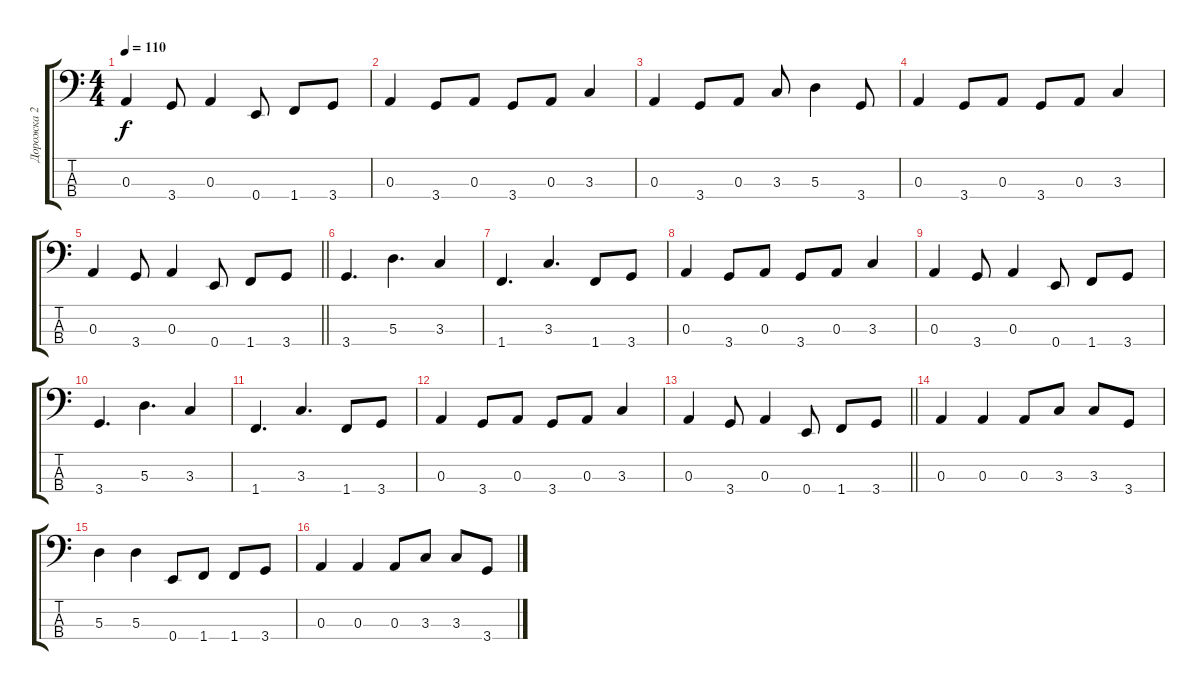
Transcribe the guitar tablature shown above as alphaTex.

\track ("Дорожка 2" "Дорожка 2") {instrument electricbassfinger}
\staff {score tabs}
\tuning (G2 D2 A1 E1) {hide}
\ts (4 4)
\tempo 110
\clef f4
\ks c
0.3.4{dy f} 3.4.8 0.3.4 0.4.8 1.4.8 3.4.8 |
0.3.4 3.4.8 0.3.8 3.4.8 0.3.8 3.3.4 |
0.3.4 3.4.8 0.3.8 3.3.8 5.3.4 3.4.8 |
0.3.4 3.4.8 0.3.8 3.4.8 0.3.8 3.3.4 |
\barLineRight lightlight
0.3.4 3.4.8 0.3.4 0.4.8 1.4.8 3.4.8 |
3.4.4{d} 5.3.4{d} 3.3.4 |
1.4.4{d} 3.3.4{d} 1.4.8 3.4.8 |
0.3.4 3.4.8 0.3.8 3.4.8 0.3.8 3.3.4 |
0.3.4 3.4.8 0.3.4 0.4.8 1.4.8 3.4.8 |
3.4.4{d} 5.3.4{d} 3.3.4 |
1.4.4{d} 3.3.4{d} 1.4.8 3.4.8 |
0.3.4 3.4.8 0.3.8 3.4.8 0.3.8 3.3.4 |
\barLineRight lightlight
0.3.4 3.4.8 0.3.4 0.4.8 1.4.8 3.4.8 |
0.3.4 0.3.4 0.3.8 3.3.8 3.3.8 3.4.8 |
5.3.4 5.3.4 0.4.8 1.4.8 1.4.8 3.4.8 |
0.3.4 0.3.4 0.3.8 3.3.8 3.3.8 3.4.8
